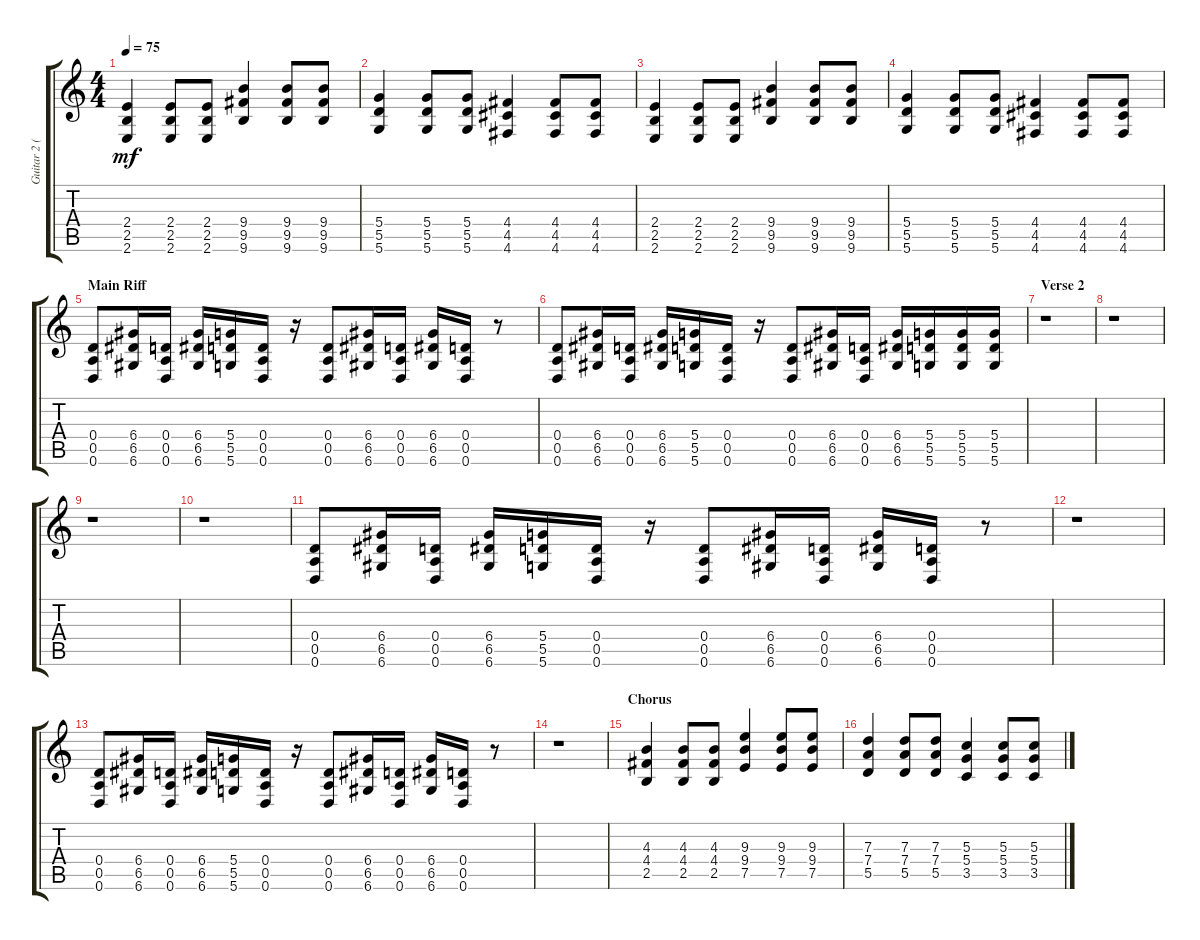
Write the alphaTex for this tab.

\track ("Guitar 2 (Paul)" "Guitar 2 (") {instrument distortionguitar}
\staff {score tabs}
\tuning (E4 B3 G3 D3 A2 D2) {hide}
\ts (4 4)
\tempo 75
\clef g2
\ks c
(2.4 2.5 2.6).4{dy mf} (2.4 2.5 2.6).8 (2.4 2.5 2.6).8 (9.4 9.5 9.6).4 (9.4 9.5 9.6).8 (9.4 9.5 9.6).8 |
(5.4 5.5 5.6).4 (5.4 5.5 5.6).8 (5.4 5.5 5.6).8 (4.4 4.5 4.6).4 (4.4 4.5 4.6).8 (4.4 4.5 4.6).8 |
(2.4 2.5 2.6).4 (2.4 2.5 2.6).8 (2.4 2.5 2.6).8 (9.4 9.5 9.6).4 (9.4 9.5 9.6).8 (9.4 9.5 9.6).8 |
(5.4 5.5 5.6).4 (5.4 5.5 5.6).8 (5.4 5.5 5.6).8 (4.4 4.5 4.6).4 (4.4 4.5 4.6).8 (4.4 4.5 4.6).8 |
\section ("" "Main Riff")
(0.4 0.5 0.6).8 (6.4 6.5 6.6).16 (0.4 0.5 0.6).16 (6.4 6.5 6.6).16 (5.4 5.5 5.6).16 (0.4 0.5 0.6).16 r.16 (0.4 0.5 0.6).8 (6.4 6.5 6.6).16 (0.4 0.5 0.6).16 (6.4 6.5 6.6).16 (0.4 0.5 0.6).16 r.8 |
(0.4 0.5 0.6).8 (6.4 6.5 6.6).16 (0.4 0.5 0.6).16 (6.4 6.5 6.6).16 (5.4 5.5 5.6).16 (0.4 0.5 0.6).16 r.16 (0.4 0.5 0.6).8 (6.4 6.5 6.6).16 (0.4 0.5 0.6).16 (6.4 6.5 6.6).16 (5.4 5.5 5.6).16 (5.4 5.5 5.6).16 (5.4 5.5 5.6).16 |
\section ("" "Verse 2")
r.1 |
r.1 |
r.1 |
r.1 |
(0.4 0.5 0.6).8 (6.4 6.5 6.6).16 (0.4 0.5 0.6).16 (6.4 6.5 6.6).16 (5.4 5.5 5.6).16 (0.4 0.5 0.6).16 r.16 (0.4 0.5 0.6).8 (6.4 6.5 6.6).16 (0.4 0.5 0.6).16 (6.4 6.5 6.6).16 (0.4 0.5 0.6).16 r.8 |
r.1 |
(0.4 0.5 0.6).8 (6.4 6.5 6.6).16 (0.4 0.5 0.6).16 (6.4 6.5 6.6).16 (5.4 5.5 5.6).16 (0.4 0.5 0.6).16 r.16 (0.4 0.5 0.6).8 (6.4 6.5 6.6).16 (0.4 0.5 0.6).16 (6.4 6.5 6.6).16 (0.4 0.5 0.6).16 r.8 |
r.1 |
\section ("" "Chorus")
(4.3 4.4 2.5).4 (4.3 4.4 2.5).8 (4.3 4.4 2.5).8 (9.3 9.4 7.5).4 (9.3 9.4 7.5).8 (9.3 9.4 7.5).8 |
(7.3 7.4 5.5).4 (7.3 7.4 5.5).8 (7.3 7.4 5.5).8 (5.3 5.4 3.5).4 (5.3 5.4 3.5).8 (5.3 5.4 3.5).8
